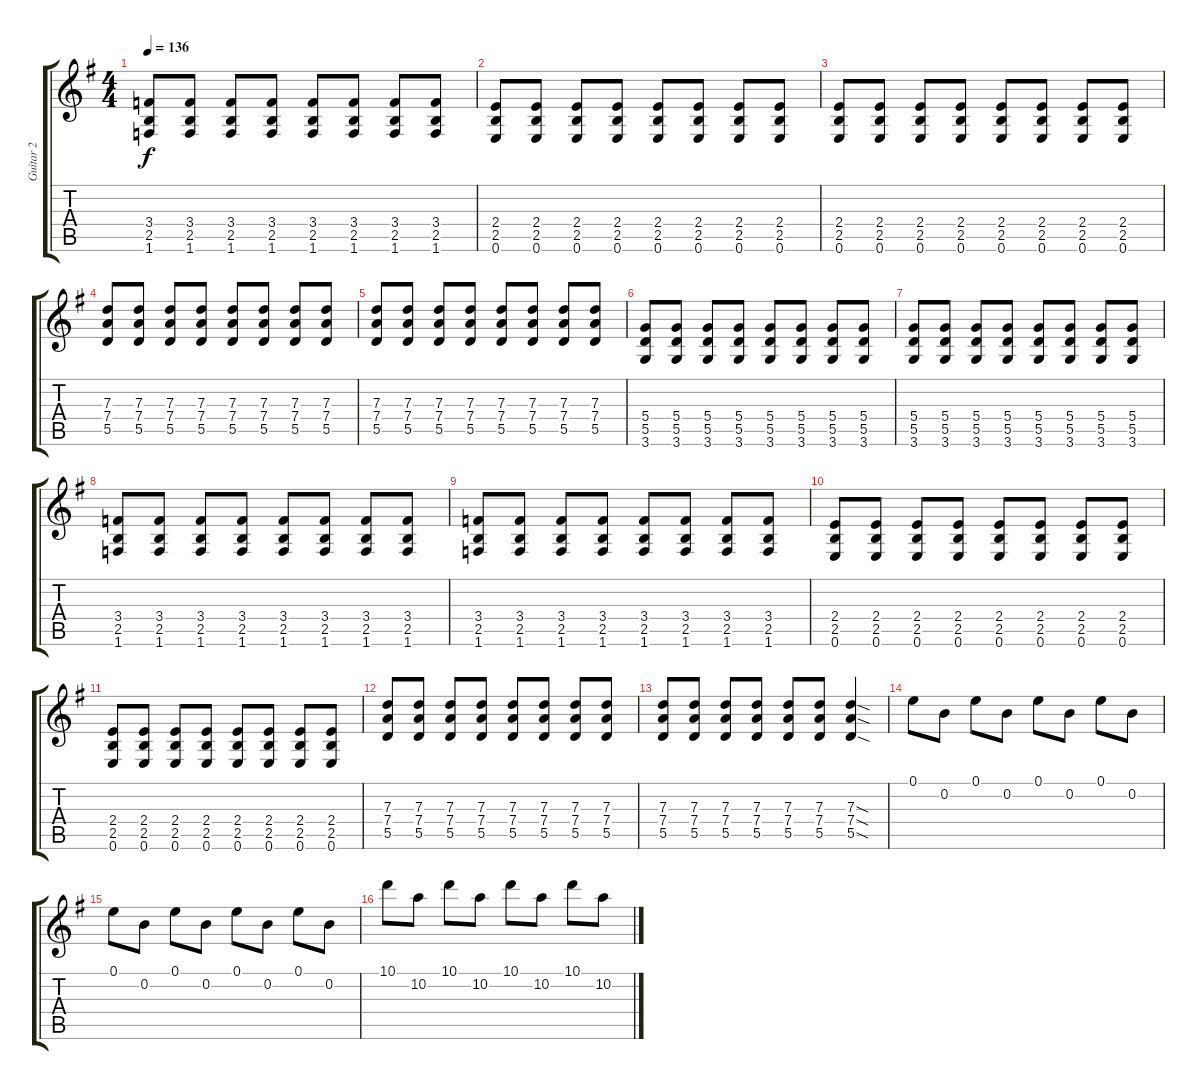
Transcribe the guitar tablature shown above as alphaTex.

\track ("Guitar 2" "Guitar 2") {instrument overdrivenguitar}
\staff {score tabs}
\tuning (E4 B3 G3 D3 A2 E2) {hide}
\ts (4 4)
\tempo 136
\clef g2
\ks g
(3.4 2.5 1.6).8{dy f} (3.4 2.5 1.6).8 (3.4 2.5 1.6).8 (3.4 2.5 1.6).8 (3.4 2.5 1.6).8 (3.4 2.5 1.6).8 (3.4 2.5 1.6).8 (3.4 2.5 1.6).8 |
(2.4 2.5 0.6).8 (2.4 2.5 0.6).8 (2.4 2.5 0.6).8 (2.4 2.5 0.6).8 (2.4 2.5 0.6).8 (2.4 2.5 0.6).8 (2.4 2.5 0.6).8 (2.4 2.5 0.6).8 |
(2.4 2.5 0.6).8 (2.4 2.5 0.6).8 (2.4 2.5 0.6).8 (2.4 2.5 0.6).8 (2.4 2.5 0.6).8 (2.4 2.5 0.6).8 (2.4 2.5 0.6).8 (2.4 2.5 0.6).8 |
(7.3 7.4 5.5).8 (7.3 7.4 5.5).8 (7.3 7.4 5.5).8 (7.3 7.4 5.5).8 (7.3 7.4 5.5).8 (7.3 7.4 5.5).8 (7.3 7.4 5.5).8 (7.3 7.4 5.5).8 |
(7.3 7.4 5.5).8 (7.3 7.4 5.5).8 (7.3 7.4 5.5).8 (7.3 7.4 5.5).8 (7.3 7.4 5.5).8 (7.3 7.4 5.5).8 (7.3 7.4 5.5).8 (7.3 7.4 5.5).8 |
(5.4 5.5 3.6).8 (5.4 5.5 3.6).8 (5.4 5.5 3.6).8 (5.4 5.5 3.6).8 (5.4 5.5 3.6).8 (5.4 5.5 3.6).8 (5.4 5.5 3.6).8 (5.4 5.5 3.6).8 |
(5.4 5.5 3.6).8 (5.4 5.5 3.6).8 (5.4 5.5 3.6).8 (5.4 5.5 3.6).8 (5.4 5.5 3.6).8 (5.4 5.5 3.6).8 (5.4 5.5 3.6).8 (5.4 5.5 3.6).8 |
(3.4 2.5 1.6).8 (3.4 2.5 1.6).8 (3.4 2.5 1.6).8 (3.4 2.5 1.6).8 (3.4 2.5 1.6).8 (3.4 2.5 1.6).8 (3.4 2.5 1.6).8 (3.4 2.5 1.6).8 |
(3.4 2.5 1.6).8 (3.4 2.5 1.6).8 (3.4 2.5 1.6).8 (3.4 2.5 1.6).8 (3.4 2.5 1.6).8 (3.4 2.5 1.6).8 (3.4 2.5 1.6).8 (3.4 2.5 1.6).8 |
(2.4 2.5 0.6).8 (2.4 2.5 0.6).8 (2.4 2.5 0.6).8 (2.4 2.5 0.6).8 (2.4 2.5 0.6).8 (2.4 2.5 0.6).8 (2.4 2.5 0.6).8 (2.4 2.5 0.6).8 |
(2.4 2.5 0.6).8 (2.4 2.5 0.6).8 (2.4 2.5 0.6).8 (2.4 2.5 0.6).8 (2.4 2.5 0.6).8 (2.4 2.5 0.6).8 (2.4 2.5 0.6).8 (2.4 2.5 0.6).8 |
(7.3 7.4 5.5).8 (7.3 7.4 5.5).8 (7.3 7.4 5.5).8 (7.3 7.4 5.5).8 (7.3 7.4 5.5).8 (7.3 7.4 5.5).8 (7.3 7.4 5.5).8 (7.3 7.4 5.5).8 |
(7.3 7.4 5.5).8 (7.3 7.4 5.5).8 (7.3 7.4 5.5).8 (7.3 7.4 5.5).8 (7.3 7.4 5.5).8 (7.3 7.4 5.5).8 (7.3{sod} 7.4{sod} 5.5{sod}).4 |
0.1.8 0.2.8 0.1.8 0.2.8 0.1.8 0.2.8 0.1.8 0.2.8 |
0.1.8 0.2.8 0.1.8 0.2.8 0.1.8 0.2.8 0.1.8 0.2.8 |
10.1.8 10.2.8 10.1.8 10.2.8 10.1.8 10.2.8 10.1.8 10.2.8
